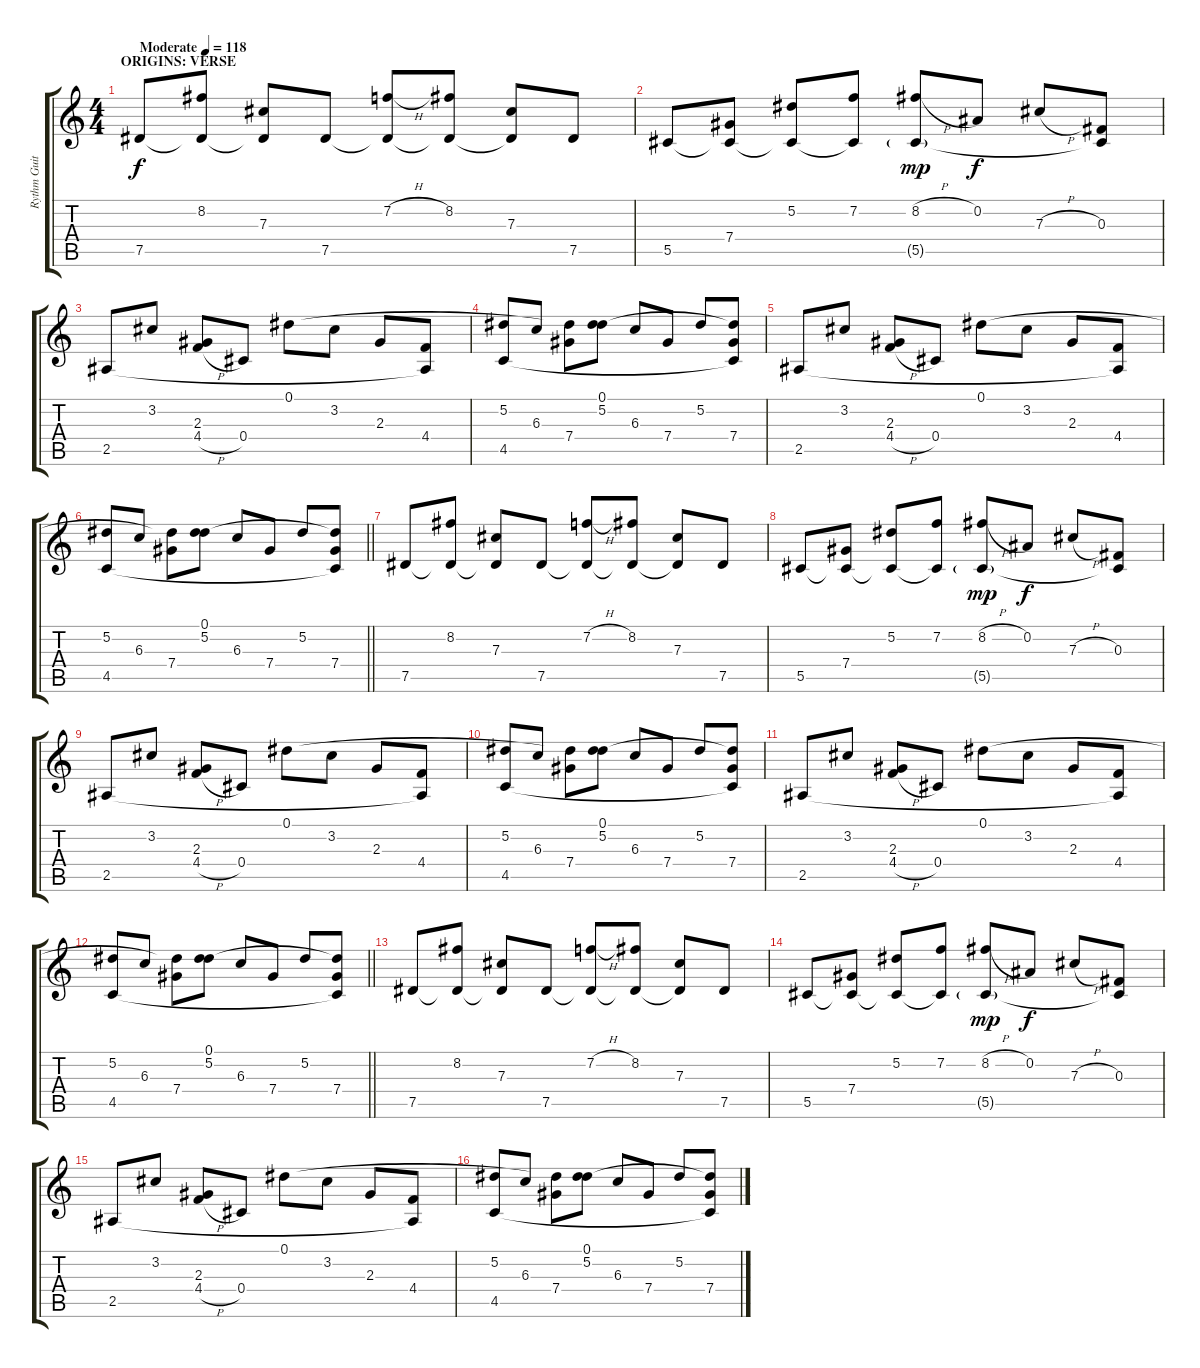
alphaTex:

\track ("Rythm Guitar" "Rythm Guit") {instrument electricguitarclean}
\staff {score tabs}
\tuning (Eb4 Bb3 Gb3 Db3 Ab2 Db2) {hide}
\ts (4 4)
\section ("" "ORIGINS: VERSE")
\tempo (118 "Moderate")
\clef g2
\ks c
7.5.8{dy f instrument electricguitarclean} (8.2 7.5{t}).8 (7.3 7.5{t}).8 7.5.8 (7.2{h} 7.5{t}).8 (8.2 7.5{t}).8 (7.3 7.5{t}).8 7.5.8 |
5.5.8 (7.4 5.5{t}).8 (5.2 5.5{t}).8 (7.2 5.5{t}).8 (8.2{h} 5.5{g}).8{dy mp} 0.2.8{dy f} 7.3{h}.8 (0.3 5.5{t}).8 |
2.5.8 3.2.8 (2.3 4.4{h}).8 0.4.8 0.1.8 3.2.8 2.3.8 (4.4 2.5{t}).8 |
(5.2 4.5).8 6.3.8 (0.1{t} 7.4).8 (0.1 5.2).8 6.3.8 7.4.8 5.2.8 (0.1{t} 7.4 4.5{t}).8 |
2.5.8 3.2.8 (2.3 4.4{h}).8 0.4.8 0.1.8 3.2.8 2.3.8 (4.4 2.5{t}).8 |
\barLineRight lightlight
(5.2 4.5).8 6.3.8 (0.1{t} 7.4).8 (0.1 5.2).8 6.3.8 7.4.8 5.2.8 (0.1{t} 7.4 4.5{t}).8 |
7.5.8 (8.2 7.5{t}).8 (7.3 7.5{t}).8 7.5.8 (7.2{h} 7.5{t}).8 (8.2 7.5{t}).8 (7.3 7.5{t}).8 7.5.8 |
5.5.8 (7.4 5.5{t}).8 (5.2 5.5{t}).8 (7.2 5.5{t}).8 (8.2{h} 5.5{g}).8{dy mp} 0.2.8{dy f} 7.3{h}.8 (0.3 5.5{t}).8 |
2.5.8 3.2.8 (2.3 4.4{h}).8 0.4.8 0.1.8 3.2.8 2.3.8 (4.4 2.5{t}).8 |
(5.2 4.5).8 6.3.8 (0.1{t} 7.4).8 (0.1 5.2).8 6.3.8 7.4.8 5.2.8 (0.1{t} 7.4 4.5{t}).8 |
2.5.8 3.2.8 (2.3 4.4{h}).8 0.4.8 0.1.8 3.2.8 2.3.8 (4.4 2.5{t}).8 |
\barLineRight lightlight
(5.2 4.5).8 6.3.8 (0.1{t} 7.4).8 (0.1 5.2).8 6.3.8 7.4.8 5.2.8 (0.1{t} 7.4 4.5{t}).8 |
7.5.8 (8.2 7.5{t}).8 (7.3 7.5{t}).8 7.5.8 (7.2{h} 7.5{t}).8 (8.2 7.5{t}).8 (7.3 7.5{t}).8 7.5.8 |
5.5.8 (7.4 5.5{t}).8 (5.2 5.5{t}).8 (7.2 5.5{t}).8 (8.2{h} 5.5{g}).8{dy mp} 0.2.8{dy f} 7.3{h}.8 (0.3 5.5{t}).8 |
2.5.8 3.2.8 (2.3 4.4{h}).8 0.4.8 0.1.8 3.2.8 2.3.8 (4.4 2.5{t}).8 |
(5.2 4.5).8 6.3.8 (0.1{t} 7.4).8 (0.1 5.2).8 6.3.8 7.4.8 5.2.8 (0.1{t} 7.4 4.5{t}).8
